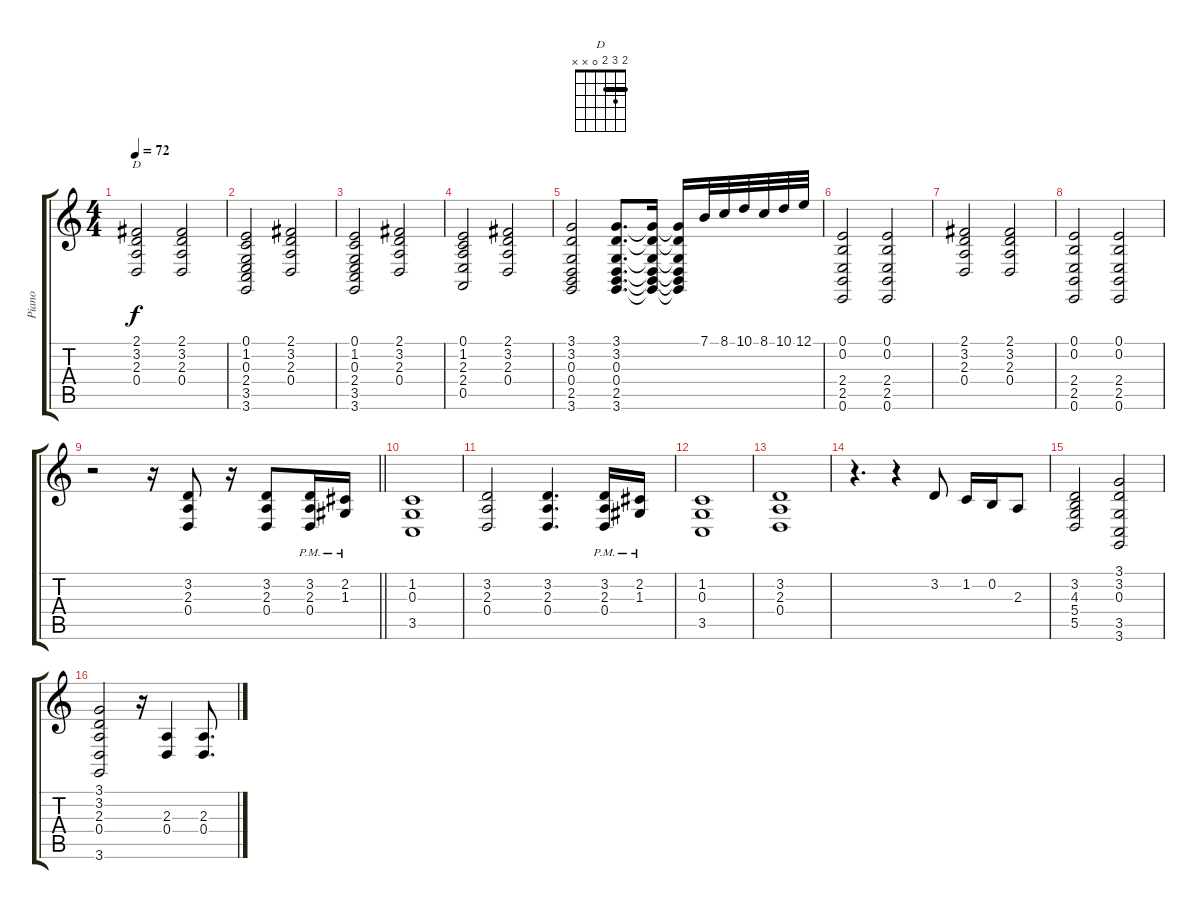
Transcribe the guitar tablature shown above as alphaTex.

\track ("Piano" "Piano") {instrument brightacousticpiano}
\staff {score tabs}
\tuning (E4 B3 G3 D3 A2 E2) {hide}
\chord ("D" 2 3 2 0 x x) {barre 2}
\ts (4 4)
\tempo 72
\clef g2
\ks c
(2.1 3.2 2.3 0.4).2{ch "D" dy f} (2.1 3.2 2.3 0.4).2 |
(0.1 1.2 0.3 2.4 3.5 3.6).2 (2.1 3.2 2.3 0.4).2 |
(0.1 1.2 0.3 2.4 3.5 3.6).2 (2.1 3.2 2.3 0.4).2 |
(0.1 1.2 2.3 2.4 0.5).2 (2.1 3.2 2.3 0.4).2 |
(3.1 3.2 0.3 0.4 2.5 3.6).2 (3.1 3.2 0.3 0.4 2.5 3.6).8{d} (3.1{t} 3.2{t} 0.3{t} 0.4{t} 2.5{t} 3.6{t}).16 (3.1{t} 3.2{t} 0.3{t} 0.4{t} 2.5{t} 3.6{t}).16 7.1.32{volume 12} 8.1.32 10.1.32 8.1.32 10.1.32 12.1.32 |
(0.1 0.2 2.4 2.5 0.6).2{volume 8} (0.1 0.2 2.4 2.5 0.6).2 |
(2.1 3.2 2.3 0.4).2 (2.1 3.2 2.3 0.4).2 |
(0.1 0.2 2.4 2.5 0.6).2 (0.1 0.2 2.4 2.5 0.6).2 |
\barLineRight lightlight
r.2 r.16 (3.2 2.3 0.4).8{instrument overdrivenguitar} r.16 (3.2 2.3 0.4).8 (3.2 2.3 0.4{pm}).16 (2.2{pm} 1.3{pm}).16 |
\section ("" "")
(1.2 0.3 3.5).1 |
(3.2 2.3 0.4).2 (3.2 2.3 0.4).4{d} (3.2{pm} 2.3{pm} 0.4{pm}).16 (2.2 1.3{pm}).16 |
(1.2 0.3 3.5).1 |
(3.2 2.3 0.4).1 |
r.4{d} r.4 3.2.8{volume 12 instrument brightacousticpiano} 1.2.16 0.2.16 2.3.8 |
(3.2 4.3 5.4 5.5).2{volume 8} (3.1 3.2 0.3 3.5 3.6).2 |
(3.1 3.2 2.3 0.4 3.6).2 r.16 (2.3 0.4).4 (2.3 0.4).8{d}
